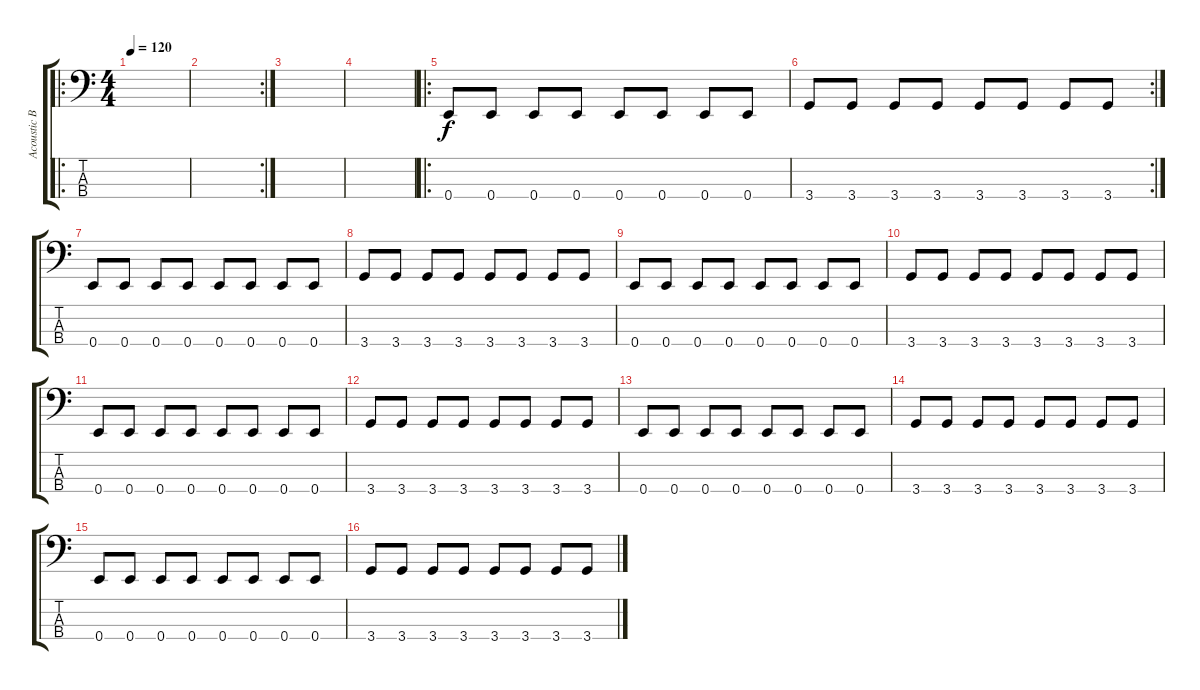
\track ("Acoustic Bass" "Acoustic B") {instrument acousticbass}
\staff {score tabs}
\tuning (G2 D2 A1 E1) {hide}
\ro
\ts (4 4)
\tempo 120
\clef f4
\ks c
|
\rc 2
|
|
|
\ro
0.4.8 0.4.8 0.4.8 0.4.8 0.4.8 0.4.8 0.4.8 0.4.8 |
\rc 2
3.4.8 3.4.8 3.4.8 3.4.8 3.4.8 3.4.8 3.4.8 3.4.8 |
0.4.8 0.4.8 0.4.8 0.4.8 0.4.8 0.4.8 0.4.8 0.4.8 |
3.4.8 3.4.8 3.4.8 3.4.8 3.4.8 3.4.8 3.4.8 3.4.8 |
0.4.8 0.4.8 0.4.8 0.4.8 0.4.8 0.4.8 0.4.8 0.4.8 |
3.4.8 3.4.8 3.4.8 3.4.8 3.4.8 3.4.8 3.4.8 3.4.8 |
0.4.8 0.4.8 0.4.8 0.4.8 0.4.8 0.4.8 0.4.8 0.4.8 |
3.4.8 3.4.8 3.4.8 3.4.8 3.4.8 3.4.8 3.4.8 3.4.8 |
0.4.8 0.4.8 0.4.8 0.4.8 0.4.8 0.4.8 0.4.8 0.4.8 |
3.4.8 3.4.8 3.4.8 3.4.8 3.4.8 3.4.8 3.4.8 3.4.8 |
0.4.8 0.4.8 0.4.8 0.4.8 0.4.8 0.4.8 0.4.8 0.4.8 |
3.4.8 3.4.8 3.4.8 3.4.8 3.4.8 3.4.8 3.4.8 3.4.8
